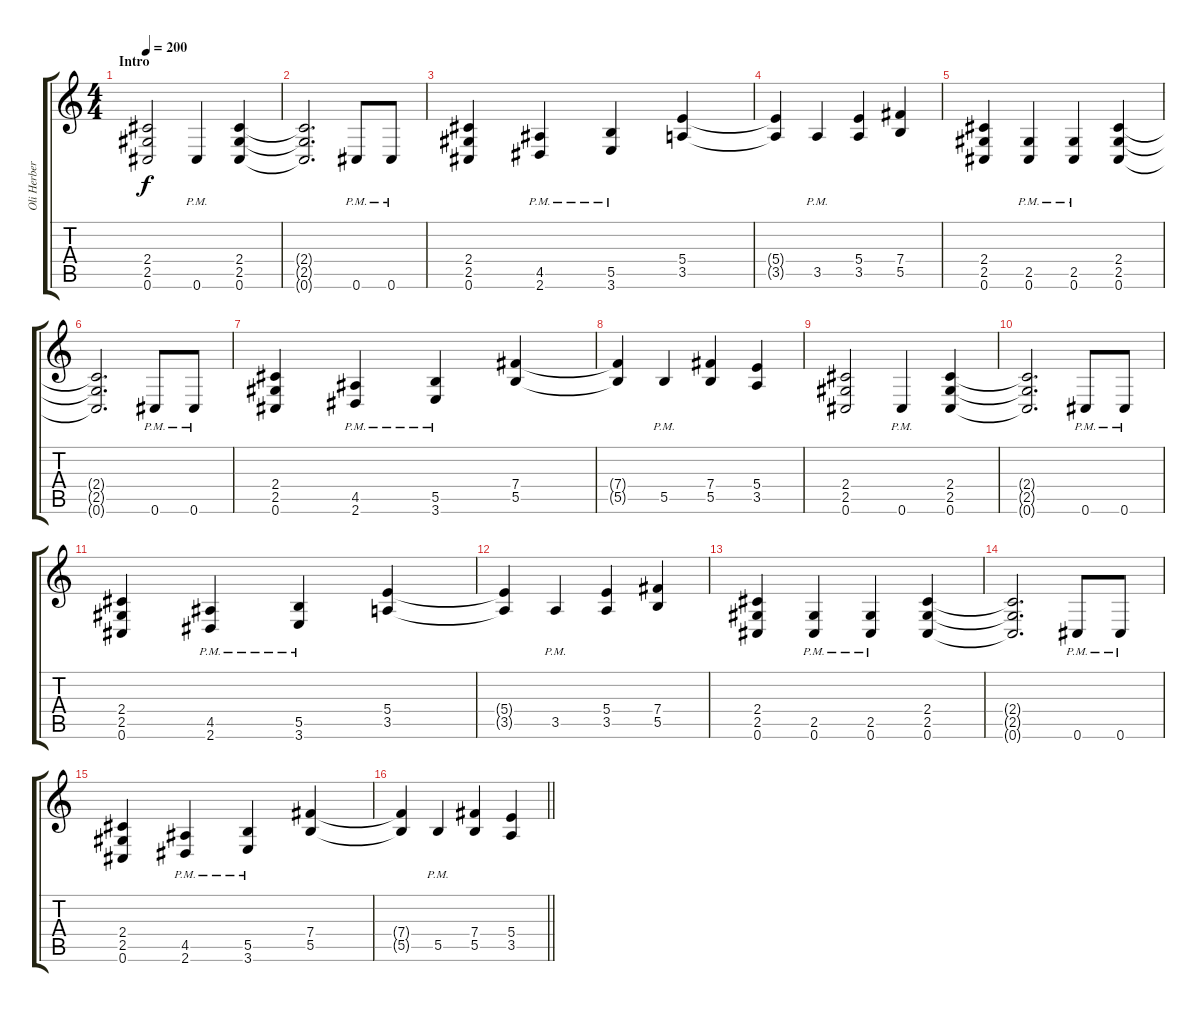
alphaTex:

\track ("Oli Herbert" "Oli Herber") {instrument distortionguitar}
\staff {score tabs}
\tuning (Db4 Ab3 E3 B2 Gb2 Db2) {hide}
\ts (4 4)
\section ("" "Intro")
\tempo 200
\clef g2
\ks c
(2.4 2.5 0.6).2{dy f instrument distortionguitar} 0.6{pm}.4 (2.4 2.5 0.6).4 |
(2.4{t} 2.5{t} 0.6{t}).2{d} 0.6{pm}.8 0.6{pm}.8 |
(2.4 2.5 0.6).4 (4.5{pm} 2.6{pm}).4 (5.5{pm} 3.6{pm}).4 (5.4 3.5).4 |
(5.4{t} 3.5{t}).4 3.5{pm}.4 (5.4 3.5).4 (7.4 5.5).4 |
(2.4 2.5 0.6).4 (2.5{pm} 0.6{pm}).4 (2.5{pm} 0.6{pm}).4 (2.4 2.5 0.6).4 |
(2.4{t} 2.5{t} 0.6{t}).2{d} 0.6{pm}.8 0.6{pm}.8 |
(2.4 2.5 0.6).4 (4.5{pm} 2.6{pm}).4 (5.5{pm} 3.6{pm}).4 (7.4 5.5).4 |
(7.4{t} 5.5{t}).4 5.5{pm}.4 (7.4 5.5).4 (5.4 3.5).4 |
(2.4 2.5 0.6).2 0.6{pm}.4 (2.4 2.5 0.6).4 |
(2.4{t} 2.5{t} 0.6{t}).2{d} 0.6{pm}.8 0.6{pm}.8 |
(2.4 2.5 0.6).4 (4.5{pm} 2.6{pm}).4 (5.5{pm} 3.6{pm}).4 (5.4 3.5).4 |
(5.4{t} 3.5{t}).4 3.5{pm}.4 (5.4 3.5).4 (7.4 5.5).4 |
(2.4 2.5 0.6).4 (2.5{pm} 0.6{pm}).4 (2.5{pm} 0.6{pm}).4 (2.4 2.5 0.6).4 |
(2.4{t} 2.5{t} 0.6{t}).2{d} 0.6{pm}.8 0.6{pm}.8 |
(2.4 2.5 0.6).4 (4.5{pm} 2.6{pm}).4 (5.5{pm} 3.6{pm}).4 (7.4 5.5).4 |
\barLineRight lightlight
(7.4{t} 5.5{t}).4 5.5{pm}.4 (7.4 5.5).4 (5.4 3.5).4
